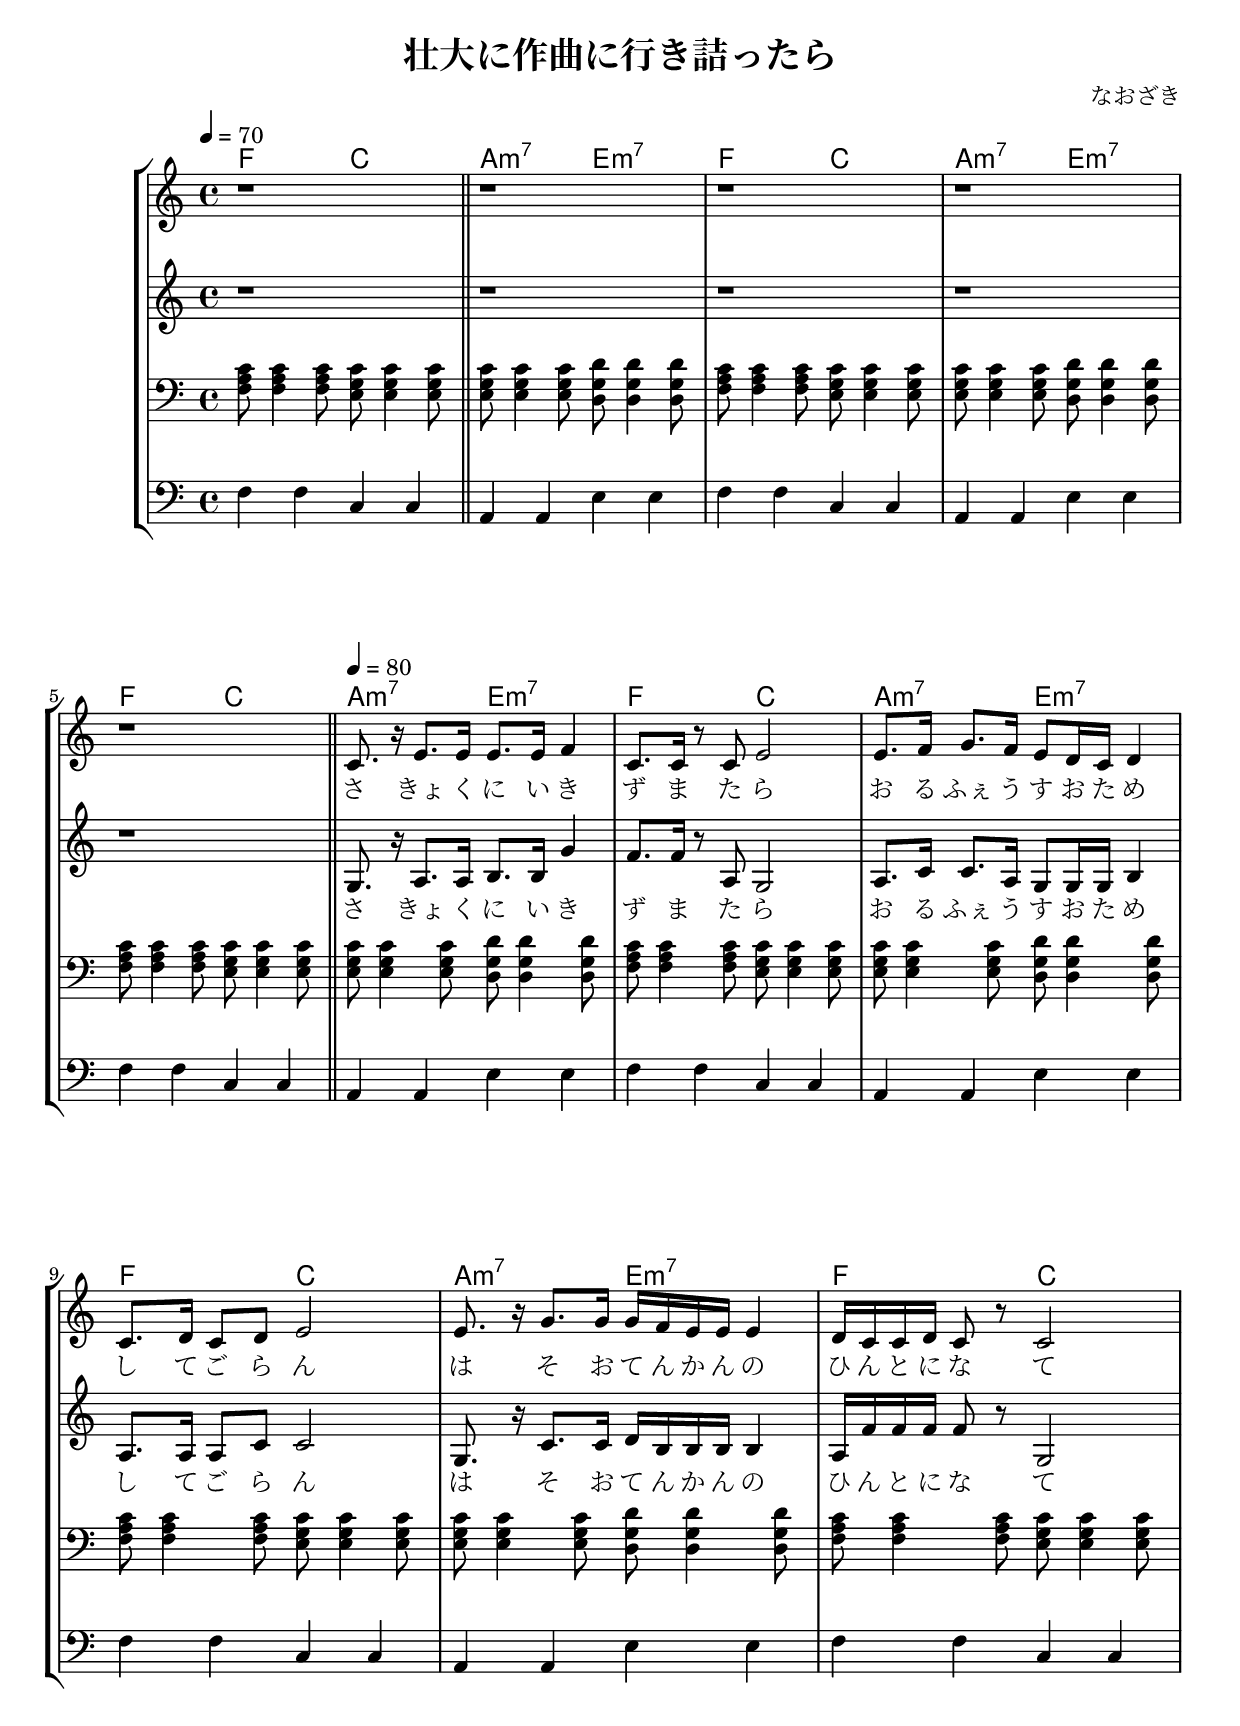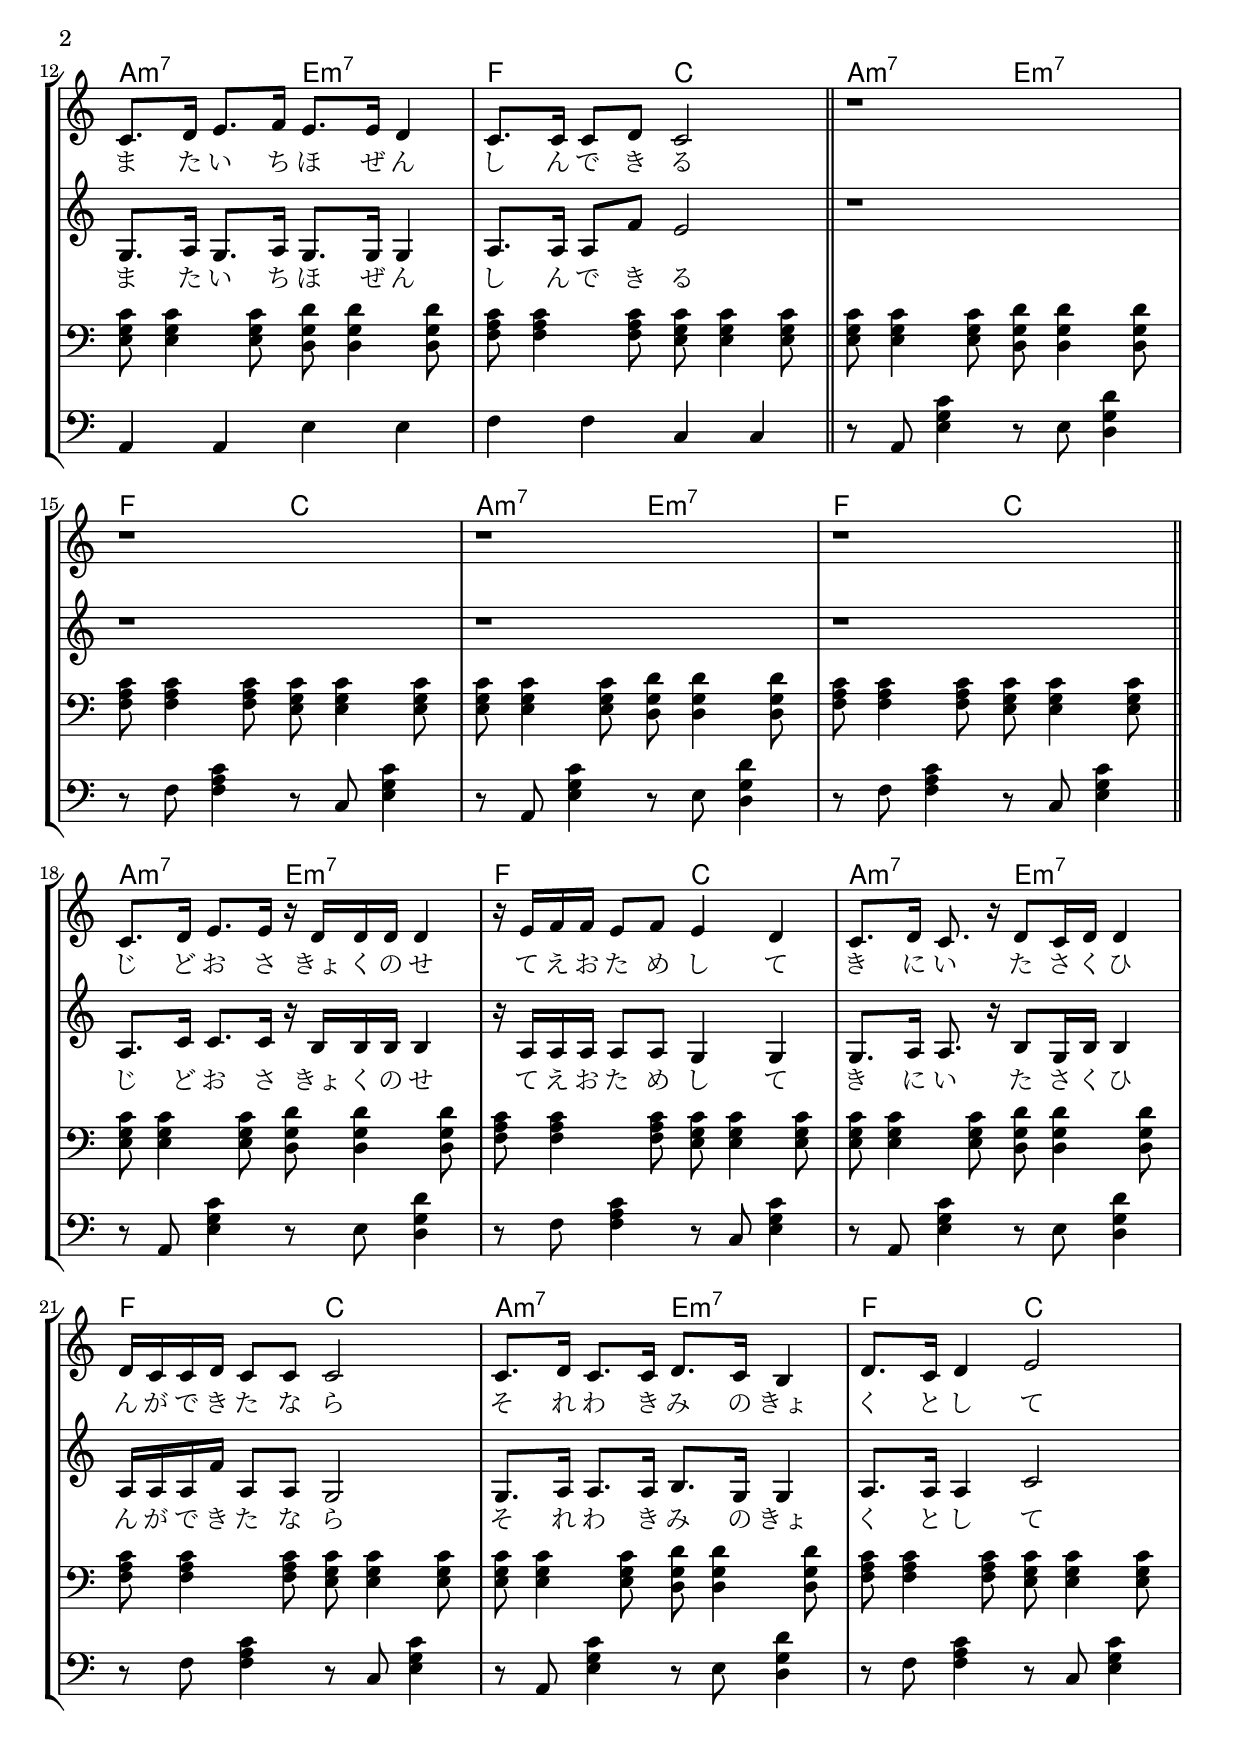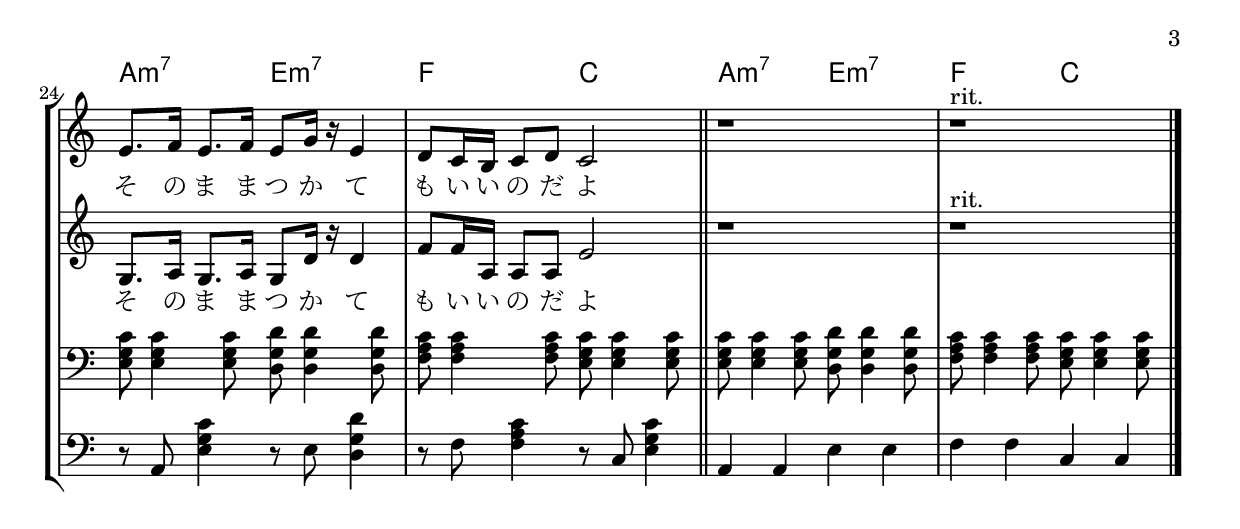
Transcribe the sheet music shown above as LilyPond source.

\version "2.12.1"

\header {
	title = \markup {壮大に作曲に行き詰ったら}
	composer = \markup \center-column {なおざき}
}

harmony = \chordmode {
	f2 c 

	a:min7 e:min7 f c a:min7 e:min7 f c 

	a:min7 e:min7 f c a:min7 e:min7 f c a:min7 e:min7 f c a:min7 e:min7 f c 

	a:min7 e:min7 f c a:min7 e:min7 f c 

	a:min7 e:min7 f c a:min7 e:min7 f c a:min7 e:min7 f c a:min7 e:min7 f c 

	a:min7 e:min7 f c 
}

melody = {
	\key c \major
	\tempo 4 = 70
	r1   
	r1 | r1 | r1 | r1   
	\set Staff.midiInstrument = #"mmi0.42"
		\tempo 4 = 80
c'8.  r16  e'8.  e'16  e'8.  e'16  f'4 
	c'8.  c'16  r8  c'8  e'2 
	e'8.  f'16  g'8.  f'16  e'8  d'16  c'16  d'4 
	c'8.  d'16  c'8  d'8  e'2 
	e'8.  r16  g'8.  g'16  g'16  f'16  e'16  e'16  e'4 
	d'16  c'16  c'16  d'16  c'8  r8  c'2 
	c'8.  d'16  e'8.  f'16  e'8.  e'16  d'4 
	c'8.  c'16  c'8  d'8  c'2
	r1 | r1 | r1 | r1   
	\set Staff.midiInstrument = #"mmi0.42"
	c'8.  d'16  e'8.  e'16  r16  d'16  d'16  d'16  d'4 
	r16  e'16  f'16  f'16  e'8  f'8  e'4  d'4 
	c'8.  d'16  c'8.  r16  d'8  c'16  d'16  d'4 
	d'16  c'16  c'16  d'16  c'8  c'8  c'2 
	c'8.  d'16  c'8.  c'16  d'8.  c'16  b4 
	d'8.  c'16  d'4  e'2 
	e'8.  f'16  e'8.  f'16  e'8  g'16  r16  e'4 
	d'8  c'16  b16  c'8  d'8  c'2
	r1 | r1^"rit." \bar "|."
}

words = \lyricmode {
	
	
	さ  きょ  く  に  い  き  ず  ま  た  ら  お  る  ふぇ  う  す  お  た  め  し  て  ご  ら  ん  は  そ  お  て  ん  か  ん  の  ひ  ん  と  に  な  て  ま  た  い  ち  ほ  ぜ  ん  し  ん  で  き  る  
	
	じ  ど  お  さ  きょ  く  の  せ  て  え  お  た  め  し  て  き  に  い  た  さ  く  ひ  ん  が  で  き  た  な  ら  そ  れ  わ  き  み  の  きょ  く  と  し  て  そ  の  ま  ま  つ  か  て  も  い  い  の  だ  よ  
	
}

secondmelody = {
	\key c \major
	\tempo 4 = 70
	r1   
	r1 | r1 | r1 | r1   
	\set Staff.midiInstrument = #"Oboe"
		\tempo 4 = 80
g8.  r16  a8.  a16  b8.  b16  g'4 
	f'8.  f'16  r8  a8  g2 
	a8.  c'16  c'8.  a16  g8  g16  g16  b4 
	a8.  a16  a8  c'8  c'2 
	g8.  r16  c'8.  c'16  d'16  b16  b16  b16  b4 
	a16  f'16  f'16  f'16  f'8  r8  g2 
	g8.  a16  g8.  a16  g8.  g16  g4 
	a8.  a16  a8  f'8  e'2
	r1 | r1 | r1 | r1   
	\set Staff.midiInstrument = #"Oboe"
	a8.  c'16  c'8.  c'16  r16  b16  b16  b16  b4 
	r16  a16  a16  a16  a8  a8  g4  g4 
	g8.  a16  a8.  r16  b8  g16  b16  b4 
	a16  a16  a16  f'16  a8  a8  g2 
	g8.  a16  a8.  a16  b8.  g16  g4 
	a8.  a16  a4  c'2 
	g8.  a16  g8.  a16  g8  d'16  r16  d'4 
	f'8  f'16  a16  a8  a8  e'2
	r1 | r1^"rit." \bar "|."
}

secondwords = \lyricmode {
	
	
	さ  きょ  く  に  い  き  ず  ま  た  ら  お  る  ふぇ  う  す  お  た  め  し  て  ご  ら  ん  は  そ  お  て  ん  か  ん  の  ひ  ん  と  に  な  て  ま  た  い  ち  ほ  ぜ  ん  し  ん  で  き  る  
	
	じ  ど  お  さ  きょ  く  の  せ  て  え  お  た  め  し  て  き  に  い  た  さ  く  ひ  ん  が  で  き  た  な  ら  そ  れ  わ  き  み  の  きょ  く  と  し  て  そ  の  ま  ま  つ  か  て  も  い  い  の  だ  よ  
	
}

tempochange = {
	\tempo 4 = 70
	r1 \bar "||"
	\tempo 4 = 70
	r1 | r1 | r1 | r1 \bar "||"
	\tempo 4 = 80
	r1 | r1 | r1 | r1 | r1 | r1 | r1 | r1 \bar "||"
	\tempo 4 = 80
	r1 | r1 | r1 | r1 \bar "||"
	\tempo 4 = 80
	r1 | r1 | r1 | r1 | r1 | r1 | r1 | r1 \bar "||"
	\tempo 4 = 80
	r1 | \tempo 4 = 60 r2 \tempo 4 = 53 r2 \bar "|."
}

mainacc = {
	\clef bass
	\set Staff.midiInstrument = #"Percussive Organ"
	\key c \major
	\tempo 4 = 70
	<f a c'>8 <f a c'>4 <f a c'>8
	<e g c'>8 <e g c'>4 <e g c'>8
	\bar "||"

	\set Staff.midiInstrument = #"Bagpipe"
	<e g c'>8 <e g c'>4 <e g c'>8
	<d g d'>8 <d g d'>4 <d g d'>8
	<f a c'>8 <f a c'>4 <f a c'>8
	<e g c'>8 <e g c'>4 <e g c'>8
	<e g c'>8 <e g c'>4 <e g c'>8
	<d g d'>8 <d g d'>4 <d g d'>8
	<f a c'>8 <f a c'>4 <f a c'>8
	<e g c'>8 <e g c'>4 <e g c'>8
	\bar "||"

	\set Staff.midiInstrument = #"Bagpipe"
	\tempo 4 = 80
	<e g c'>8 <e g c'>4 <e g c'>8
	<d g d'>8 <d g d'>4 <d g d'>8
	<f a c'>8 <f a c'>4 <f a c'>8
	<e g c'>8 <e g c'>4 <e g c'>8
	<e g c'>8 <e g c'>4 <e g c'>8
	<d g d'>8 <d g d'>4 <d g d'>8
	<f a c'>8 <f a c'>4 <f a c'>8
	<e g c'>8 <e g c'>4 <e g c'>8
	<e g c'>8 <e g c'>4 <e g c'>8
	<d g d'>8 <d g d'>4 <d g d'>8
	<f a c'>8 <f a c'>4 <f a c'>8
	<e g c'>8 <e g c'>4 <e g c'>8
	<e g c'>8 <e g c'>4 <e g c'>8
	<d g d'>8 <d g d'>4 <d g d'>8
	<f a c'>8 <f a c'>4 <f a c'>8
	<e g c'>8 <e g c'>4 <e g c'>8
	\bar "||"

	\set Staff.midiInstrument = #"Bagpipe"
	<e g c'>8 <e g c'>4 <e g c'>8
	<d g d'>8 <d g d'>4 <d g d'>8
	<f a c'>8 <f a c'>4 <f a c'>8
	<e g c'>8 <e g c'>4 <e g c'>8
	<e g c'>8 <e g c'>4 <e g c'>8
	<d g d'>8 <d g d'>4 <d g d'>8
	<f a c'>8 <f a c'>4 <f a c'>8
	<e g c'>8 <e g c'>4 <e g c'>8
	\bar "||"

	\set Staff.midiInstrument = #"Bagpipe"
	<e g c'>8 <e g c'>4 <e g c'>8
	<d g d'>8 <d g d'>4 <d g d'>8
	<f a c'>8 <f a c'>4 <f a c'>8
	<e g c'>8 <e g c'>4 <e g c'>8
	<e g c'>8 <e g c'>4 <e g c'>8
	<d g d'>8 <d g d'>4 <d g d'>8
	<f a c'>8 <f a c'>4 <f a c'>8
	<e g c'>8 <e g c'>4 <e g c'>8
	<e g c'>8 <e g c'>4 <e g c'>8
	<d g d'>8 <d g d'>4 <d g d'>8
	<f a c'>8 <f a c'>4 <f a c'>8
	<e g c'>8 <e g c'>4 <e g c'>8
	<e g c'>8 <e g c'>4 <e g c'>8
	<d g d'>8 <d g d'>4 <d g d'>8
	<f a c'>8 <f a c'>4 <f a c'>8
	<e g c'>8 <e g c'>4 <e g c'>8
	\bar "||"

	\set Staff.midiInstrument = #"Bagpipe"
	<e g c'>8 <e g c'>4 <e g c'>8
	<d g d'>8 <d g d'>4 <d g d'>8
	<f a c'>8 <f a c'>4 <f a c'>8
	<e g c'>8 <e g c'>4 <e g c'>8
	\bar "|."
}

subacc = {
	\clef bass
	\set Staff.midiInstrument = #"Percussive Organ"
	\key c \major
	\tempo 4 = 70
	f4 f4
	c4 c4
	\bar "||"

	\set Staff.midiInstrument = #"Bagpipe"
	a,4 a,4
	e4 e4
	f4 f4
	c4 c4
	a,4 a,4
	e4 e4
	f4 f4
	c4 c4
	\bar "||"

	\set Staff.midiInstrument = #"Bagpipe"
	\tempo 4 = 80
	a,4 a,4
	e4 e4
	f4 f4
	c4 c4
	a,4 a,4
	e4 e4
	f4 f4
	c4 c4
	a,4 a,4
	e4 e4
	f4 f4
	c4 c4
	a,4 a,4
	e4 e4
	f4 f4
	c4 c4
	\bar "||"

	\set Staff.midiInstrument = #"Taiko Drum"
	r8 a, <e g c'>4
	r8 e <d g d'>4
	r8 f <f a c'>4
	r8 c <e g c'>4
	r8 a, <e g c'>4
	r8 e <d g d'>4
	r8 f <f a c'>4
	r8 c <e g c'>4
	\bar "||"

	\set Staff.midiInstrument = #"Taiko Drum"
	r8 a, <e g c'>4
	r8 e <d g d'>4
	r8 f <f a c'>4
	r8 c <e g c'>4
	r8 a, <e g c'>4
	r8 e <d g d'>4
	r8 f <f a c'>4
	r8 c <e g c'>4
	r8 a, <e g c'>4
	r8 e <d g d'>4
	r8 f <f a c'>4
	r8 c <e g c'>4
	r8 a, <e g c'>4
	r8 e <d g d'>4
	r8 f <f a c'>4
	r8 c <e g c'>4
	\bar "||"

	\set Staff.midiInstrument = #"Bagpipe"
	a,4 a,4
	e4 e4
	f4 f4
	c4 c4
	\bar "|."
}

percA = {
	\drummode {
	r1 \bar "||"
	r1 |r1 |r1 |r1 \bar "||"
	hh4 hh8 hh2 r8  |\times 16/32{ hh2 hh8. hh8. hh4. hh2. } |hh4 hh8 hh2 r8  |hh4 hh8 hh4 hh4.  |hh4 hh8 hh2 r8  |\times 16/32{ hh2 hh8. hh8. hh4. hh2. } |hh4 hh8 hh2 r8  |\times 16/32{ hh2 hh8. hh1 r4 r16 } \bar "||"
	hh4 hh8 hh2 r8  |\times 16/32{ hh2 hh8. hh8. hh4. hh2. } |hh4 hh8 hh2 r8  |\times 16/32{ hh2 hh8. hh1 r4 r16 } \bar "||"
	hh4 hh8 hh2 r8  |\times 16/32{ hh2 hh8. hh8. hh4. hh2. } |hh4 hh8 hh2 r8  |hh4 hh8 hh4 hh4.  |hh4 hh8 hh2 r8  |\times 16/32{ hh2 hh8. hh8. hh4. hh2. } |hh4 hh8 hh2 r8  |\times 16/32{ hh2 hh8. hh1 r4 r16 } \bar "||"
	hh4 hh8 hh2 r8  |\times 16/32{ hh2 hh8. hh1 r4 r16 } \bar "|."
	}
}

percB = {
	\drummode {
	r1 \bar "||"
	r1 |r1 |r1 |r1 \bar "||"
	r16 hhp8 hhp8 hhp2 r8.  |\times 16/32{ r8 hhp4 hhp4 hhp8 hhp2 r8 hhp2 r8 } |r16 hhp8 hhp8 hhp2 r8.  |r16 hhp8 hhp8 hhp8. hhp2  |r16 hhp8 hhp8 hhp2 r8.  |\times 16/32{ r8 hhp4 hhp4 hhp8 hhp2 r8 hhp2 r8 } |r16 hhp8 hhp8 hhp2 r8.  |\times 16/32{ r8 hhp4 hhp4 hhp8 hhp1 r4 } \bar "||"
	r16 hhp8 hhp8 hhp2 r8.  |\times 16/32{ r8 hhp4 hhp4 hhp8 hhp2 r8 hhp2 r8 } |r16 hhp8 hhp8 hhp2 r8.  |\times 16/32{ r8 hhp4 hhp4 hhp8 hhp1 r4 } \bar "||"
	r16 hhp8 hhp8 hhp2 r8.  |\times 16/32{ r8 hhp4 hhp4 hhp8 hhp2 r8 hhp2 r8 } |r16 hhp8 hhp8 hhp2 r8.  |r16 hhp8 hhp8 hhp8. hhp2  |r16 hhp8 hhp8 hhp2 r8.  |\times 16/32{ r8 hhp4 hhp4 hhp8 hhp2 r8 hhp2 r8 } |r16 hhp8 hhp8 hhp2 r8.  |\times 16/32{ r8 hhp4 hhp4 hhp8 hhp1 r4 } \bar "||"
	r16 hhp8 hhp8 hhp2 r8.  |\times 16/32{ r8 hhp4 hhp4 hhp8 hhp1 r4 } \bar "|."
	}
}

percC = {
	\drummode {
	r1 \bar "||"
	r1 |r1 |r1 |r1 \bar "||"
	r1  |\times 16/32{ r1 r2 hho2 } |r1  |\times 16/32{ r1 r2 hho2 } |r1  |\times 16/32{ r1 r2 hho2 } |r1  |\times 16/32{ r1 r2 hho2 } \bar "||"
	r1  |\times 16/32{ r1 r2 hho2 } |r1  |\times 16/32{ r1 r2 hho2 } \bar "||"
	r1  |\times 16/32{ r1 r2 hho2 } |r1  |\times 16/32{ r1 r2 hho2 } |r1  |\times 16/32{ r1 r2 hho2 } |r1  |\times 16/32{ r1 r2 hho2 } \bar "||"
	r1  |\times 16/32{ r1 r2 hho2 } \bar "|."
	}
}

percD = {
	\drummode {
	r1 \bar "||"
	r1 |r1 |r1 |r1 \bar "||"
	bd8. bd8. bd2 bd8  |\times 16/32{ bd4. bd4. bd2 bd2 bd4 } |bd8. bd8. bd2 bd8  |bd8. bd8. bd2 r8  |bd8. bd8. bd2 bd8  |\times 16/32{ bd4. bd4. bd2 bd2 bd4 } |bd8. bd8. bd2 bd8  |\times 16/32{ bd4. bd4. bd8 bd2 r8 bd2 } \bar "||"
	bd8. bd8. bd2 bd8  |\times 16/32{ bd4. bd4. bd2 bd2 bd4 } |bd8. bd8. bd2 bd8  |\times 16/32{ bd4. bd4. bd8 bd2 r8 bd2 } \bar "||"
	bd8. bd8. bd2 bd8  |\times 16/32{ bd4. bd4. bd2 bd2 bd4 } |bd8. bd8. bd2 bd8  |bd8. bd8. bd2 r8  |bd8. bd8. bd2 bd8  |\times 16/32{ bd4. bd4. bd2 bd2 bd4 } |bd8. bd8. bd2 bd8  |\times 16/32{ bd4. bd4. bd8 bd2 r8 bd2 } \bar "||"
	bd8. bd8. bd2 bd8  |\times 16/32{ bd4. bd4. bd8 bd2 r8 bd2 } \bar "|."
	}
}

percE = {
	\drummode {
	r1 \bar "||"
	r1 |r1 |r1 |r1 \bar "||"
	r2 ss2  |\times 16/32{ r1 ss1 } |r2 ss2  |\times 16/32{ r1 ss1 } |r2 ss2  |\times 16/32{ r1 ss1 } |r2 ss2  |\times 16/32{ r1 ss1 } \bar "||"
	r2 ss2  |\times 16/32{ r1 ss1 } |r2 ss2  |\times 16/32{ r1 ss1 } \bar "||"
	r2 ss2  |\times 16/32{ r1 ss1 } |r2 ss2  |\times 16/32{ r1 ss1 } |r2 ss2  |\times 16/32{ r1 ss1 } |r2 ss2  |\times 16/32{ r1 ss1 } \bar "||"
	r2 ss2  |\times 16/32{ r1 ss1 } \bar "|."
	}
}

percF = {
	\drummode {
	r1 \bar "||"
	r1 | r1 | r1 | r1 \bar "||"
	r1 |r1 |r1 |r2 r8. sn16 sn4  |r1 |r1 |r1 |\times 16/32{ r1 sn4 sn8 sn2 r8 } \bar "||"
	r1 |r1 |r1 |\times 16/32{ r1 sn4 sn8 sn2 r8 } \bar "||"
	r1 |r1 |r1 |r2 r8. sn16 sn4  |r1 |r1 |r1 |\times 16/32{ r1 sn4 sn8 sn2 r8 } \bar "||"
	r1 |\times 16/32{ r1 sn4 sn8 sn2 r8 } \bar "|."
	}
}

percG = {
	\drummode {
	r1 \bar "||"
	r1 | r1 | r1 | r1 \bar "||"
	r1 |r1 |r1 |r2. r8 tomml8  |r1 |r1 |r1 |r2. r8 tomml8  \bar "||"
	r1 |r1 |r1 |r2. r8 tomml8  \bar "||"
	r1 |r1 |r1 |r2. r8 tomml8  |r1 |r1 |r1 |r2. r8 tomml8  \bar "||"
	r1 |r1 \bar "|."
	}
}

percH = {
	\drummode {
	r1 \bar "||"
	r1 | r1 | r1 | r1 \bar "||"
	r1 |r1 |r1 |r1 |r1 |r1 |r1 |\times 16/32{ r1 r2 r8 tommh4. } \bar "||"
	r1 |r1 |r1 |\times 16/32{ r1 r2 r8 tommh4. } \bar "||"
	r1 |r1 |r1 |r1 |r1 |r1 |r1 |\times 16/32{ r1 r2 r8 tommh4. } \bar "||"
	r1 |\times 16/32{ r1 r2 r8 tommh4. } \bar "|."
	}
}

percI = {
	\drummode {
	r1 \bar "||"
	r1 | r1 | r1 | r1 \bar "||"
	r1 |r1 |r1 |r1 |r1 |r1 |r1 |\times 16/32{ r1 r2. tomfh4 } \bar "||"
	r1 |r1 |r1 |\times 16/32{ r1 r2. tomfh4 } \bar "||"
	r1 |r1 |r1 |r1 |r1 |r1 |r1 |\times 16/32{ r1 r2. tomfh4 } \bar "||"
	r1 |\times 16/32{ r1 r2. tomfh4 } \bar "|."
	}
}

\score {
	<<
		\new StaffGroup <<
			\new ChordNames {\harmony}
			\new Voice = "melody" {\melody}
			\new Lyrics \lyricsto "melody" \words
			\new Voice = "secondmelody" {\secondmelody}
			\new Lyrics \lyricsto "secondmelody" \secondwords
			\new Staff = "mainacc" {\mainacc}
			\new Staff = "subacc" {\subacc}
		>>
	>>
	\layout { }
}
